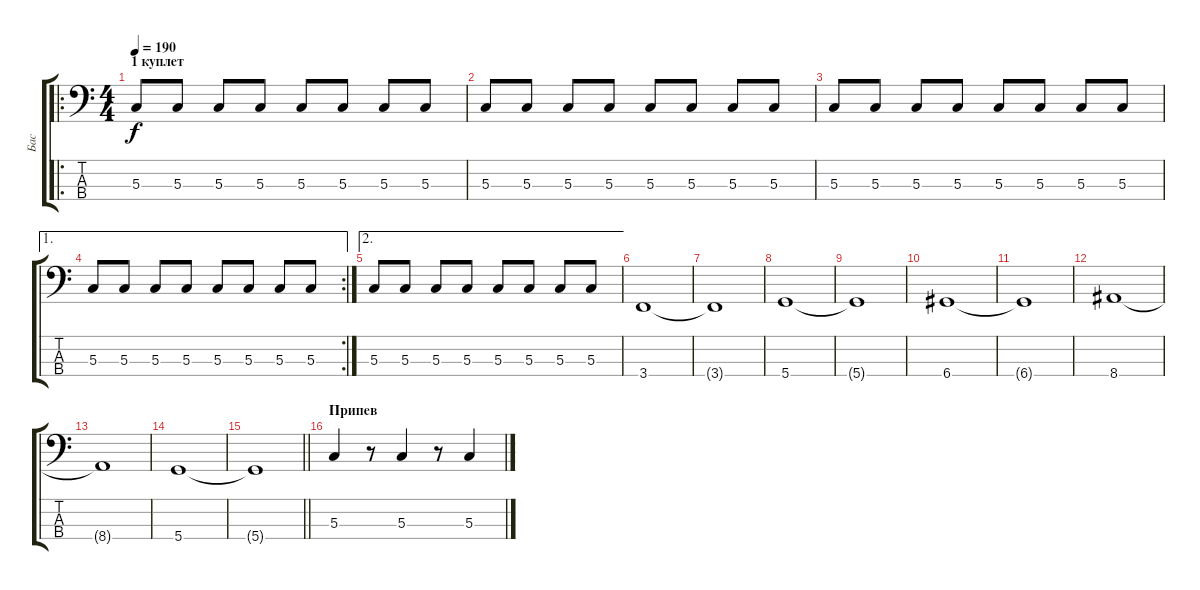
\track ("Бас" "Бас") {instrument electricbassfinger}
\staff {score tabs}
\tuning (F2 C2 G1 D1) {hide}
\ro
\ts (4 4)
\section ("" "1 куплет")
\tempo 190
\clef f4
\ks c
5.3.8{dy f} 5.3.8 5.3.8 5.3.8 5.3.8 5.3.8 5.3.8 5.3.8 |
5.3.8 5.3.8 5.3.8 5.3.8 5.3.8 5.3.8 5.3.8 5.3.8 |
5.3.8 5.3.8 5.3.8 5.3.8 5.3.8 5.3.8 5.3.8 5.3.8 |
\ae 1
\rc 2
5.3.8 5.3.8 5.3.8 5.3.8 5.3.8 5.3.8 5.3.8 5.3.8 |
\ae 2
5.3.8 5.3.8 5.3.8 5.3.8 5.3.8 5.3.8 5.3.8 5.3.8 |
3.4.1 |
3.4{t}.1 |
5.4.1 |
5.4{t}.1 |
6.4.1 |
6.4{t}.1 |
8.4.1 |
8.4{t}.1 |
5.4.1 |
\barLineRight lightlight
5.4{t}.1 |
\section ("" "Припев")
5.3.4 r.8 5.3.4 r.8 5.3.4
